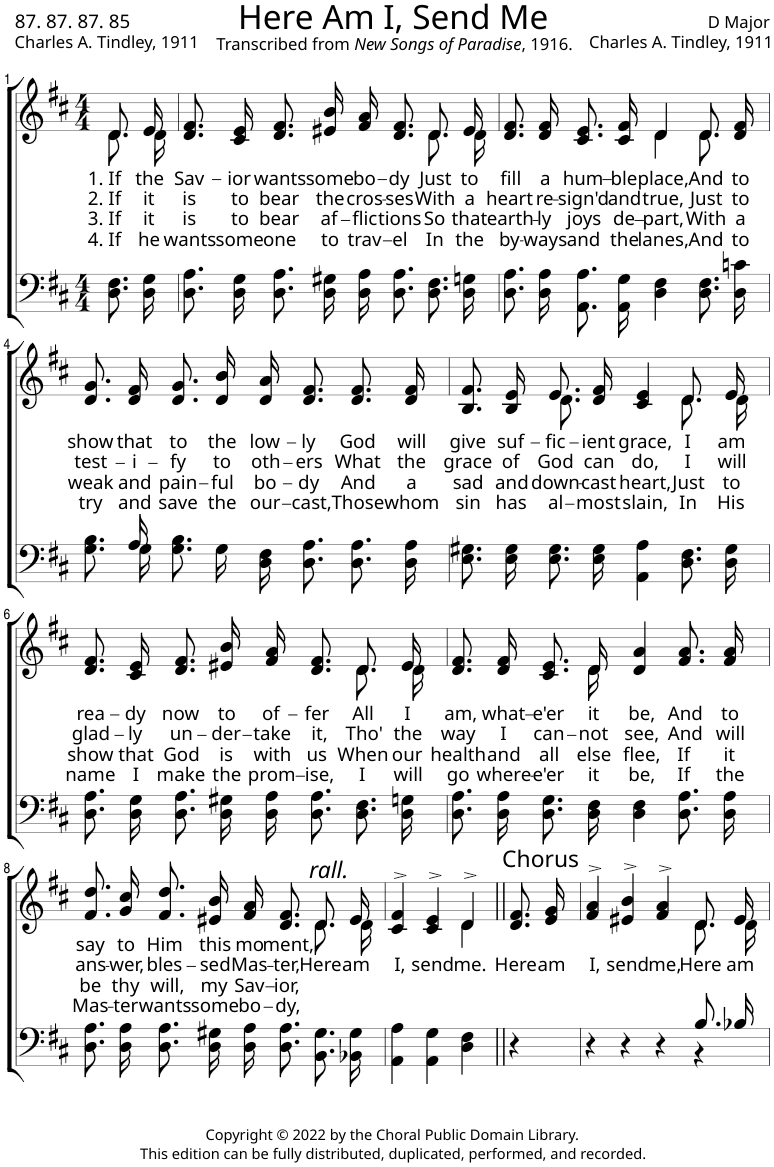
**kern	**kern	**text	**text	**text	**text
*part2	*part1	*part1	*part1	*part1	*part1
*staff2	*staff1	*staff1	*staff1	*staff1	*staff1
*I"Bass	*I"Soprano	*	*	*	*
*clefF4	*clefG2	*	*	*	*
*k[f#c#]	*k[f#c#]	*	*	*	*
*M4/4	*M4/4	*	*	*	*
=1	=1	=1	=1	=1	=1
!	!	!LO:LY:b	!LO:LY:b	!LO:LY:b	!LO:LY:b
*	*^	*	*	*	*
8.D\ 8.F#\L	8.d/L	8.d\L	1. If	2. If	3. If	4. If
!	!	!	!LO:LY:b	!LO:LY:b	!LO:LY:b	!LO:LY:b
16D\ 16G\Jk	16e/Jk	16d\Jk	the	it	it	he
=2	=2	=2	=2	=2	=2	=2
!	!	!	!LO:LY:b	!LO:LY:b	!LO:LY:b	!LO:LY:b
8.D\ 8.A\L	8.d/ 8.f#/L	8.ryy	Sav-	is	is	wants
!	!	!	!LO:LY:b	!LO:LY:b	!LO:LY:b	!LO:LY:b
16D\ 16G\Jk	16c#/ 16e/Jk	16ryy	-ior	to	to	some-
!	!	!	!LO:LY:b	!LO:LY:b	!LO:LY:b	!LO:LY:b
8.D\ 8.A\L	8.d/ 8.f#/L	8.ryy	wants	bear	bear	-one
!	!	!	!LO:LY:b	!LO:LY:b	!LO:LY:b	!LO:LY:b
16D\ 16G#X\Jk	16e#X/ 16b/Jk	16ryy	some	the	af-	to
!	!	!	!LO:LY:b	!LO:LY:b	!LO:LY:b	!LO:LY:b
16D\ 16A\KL	16f#/ 16a/KL	16ryy	bo-	cros-	-flic-	trav-
!	!	!	!LO:LY:b	!LO:LY:b	!LO:LY:b	!LO:LY:b
8.D\ 8.A\J	8.d/ 8.f#/J	8.ryy	-dy	-ses	-tions	-el
!	!	!	!LO:LY:b	!LO:LY:b	!LO:LY:b	!LO:LY:b
8.D\ 8.F#\L	8.d/L	8.d\L	Just	With	So	In
!	!	!	!LO:LY:b	!LO:LY:b	!LO:LY:b	!LO:LY:b
16D\ 16Gn\Jk	16e#/Jk	16d\Jk	to	a	that	the
=3	=3	=3	=3	=3	=3	=3
!	!	!	!LO:LY:b	!LO:LY:b	!LO:LY:b	!LO:LY:b
8.D\ 8.A\L	8.d/ 8.f#/L	8.ryy	fill	heart	earth-	by-
!	!	!	!LO:LY:b	!LO:LY:b	!LO:LY:b	!LO:LY:b
16D\ 16A\Jk	16d/ 16f#/Jk	16ryy	a	re-	-ly	-ways
!	!	!	!LO:LY:b	!LO:LY:b	!LO:LY:b	!LO:LY:b
8.AA\ 8.A\L	8.c#/ 8.e/L	8.ryy	hum-	-sign'd	joys	and
!	!	!	!LO:LY:b	!LO:LY:b	!LO:LY:b	!LO:LY:b
16AA\ 16G\Jk	16c#/ 16f#/Jk	16ryy	-ble	and	de-	the
!	!	!	!LO:LY:b	!LO:LY:b	!LO:LY:b	!LO:LY:b
4D\ 4F#\	4d/	4d\	place,	true,	-part,	lanes,
!	!	!	!LO:LY:b	!LO:LY:b	!LO:LY:b	!LO:LY:b
8.D\ 8.F#\L	8.d/L	8.d\	And	Just	With	And
!	!	!	!LO:LY:b	!LO:LY:b	!LO:LY:b	!LO:LY:b
16D\ 16cn\Jk	16d/ 16f#/Jk	16ryy	to	to	a	to
!!LO:LB:g=z
=4	=4	=4	=4	=4	=4	=4
*^	*	*	*	*	*	*
!	!	!	!	!LO:LY:b	!LO:LY:b	!LO:LY:b	!LO:LY:b
*	*	*v	*v	*	*	*	*
8.G\ 8.B\L	8.ryy	8.d/ 8.g/L	show	test-	weak	try
!	!	!	!LO:LY:b	!LO:LY:b	!LO:LY:b	!LO:LY:b
16A\Jk	16G\	16d/ 16f#/Jk	that	-i-	and	and
!	!	!	!LO:LY:b	!LO:LY:b	!LO:LY:b	!LO:LY:b
8.G\ 8.B\L	8.ryy	8.d/ 8.g/L	to	-fy	pain-	save
!	!	!	!LO:LY:b	!LO:LY:b	!LO:LY:b	!LO:LY:b
16G\Jk	16ryy	16d/ 16b/Jk	the	to	-ful	the
!	!	!	!LO:LY:b	!LO:LY:b	!LO:LY:b	!LO:LY:b
16D\ 16F#\KL	16ryy	16d/ 16a/KL	low-	oth-	bo-	our-
!	!	!	!LO:LY:b	!LO:LY:b	!LO:LY:b	!LO:LY:b
8.D\ 8.A\J	8.ryy	8.d/ 8.f#/J	-ly	-ers	-dy	-cast,
!	!	!	!LO:LY:b	!LO:LY:b	!LO:LY:b	!LO:LY:b
8.D\ 8.A\L	8.ryy	8.d/ 8.f#/L	God	What	And	Those
!	!	!	!LO:LY:b	!LO:LY:b	!LO:LY:b	!LO:LY:b
16D\ 16A\Jk	16ryy	16d/ 16f#/Jk	will	the	a	whom
=5	=5	=5	=5	=5	=5	=5
!	!	!	!LO:LY:b	!LO:LY:b	!LO:LY:b	!LO:LY:b
*v	*v	*^	*	*	*	*
8.E\ 8.G#X\L	8.B/ 8.f#/L	8.ryy	give	grace	sad	sin
!	!	!	!LO:LY:b	!LO:LY:b	!LO:LY:b	!LO:LY:b
16E\ 16G#\Jk	16B/ 16e/Jk	16ryy	suf-	of	and	has
!	!	!	!LO:LY:b	!LO:LY:b	!LO:LY:b	!LO:LY:b
8.E\ 8.G#\L	8.e/L	8.d\	-fic-	God	down-	al-
!	!	!	!LO:LY:b	!LO:LY:b	!LO:LY:b	!LO:LY:b
16E\ 16G#\Jk	16d/ 16f#/Jk	16ryy	-ient	can	-cast	-most
!	!	!	!LO:LY:b	!LO:LY:b	!LO:LY:b	!LO:LY:b
4AA\ 4A\	4c#/ 4e/	4ryy	grace,	do,	heart,	slain,
!	!	!	!LO:LY:b	!LO:LY:b	!LO:LY:b	!LO:LY:b
8.D\ 8.F#\L	8.d/L	8.d\L	I	I	Just	In
!	!	!	!LO:LY:b	!LO:LY:b	!LO:LY:b	!LO:LY:b
16D\ 16G#\Jk	16e/Jk	16d\Jk	am	will	to	His
!!LO:LB:g=z	!!
=6	=6	=6	=6	=6	=6	=6
!	!	!	!LO:LY:b	!LO:LY:b	!LO:LY:b	!LO:LY:b
8.D\ 8.A\L	8.d/ 8.f#/L	8.ryy	rea-	glad-	show	name
!	!	!	!LO:LY:b	!LO:LY:b	!LO:LY:b	!LO:LY:b
16D\ 16G\Jk	16c#/ 16e/Jk	16ryy	-dy	-ly	that	I
!	!	!	!LO:LY:b	!LO:LY:b	!LO:LY:b	!LO:LY:b
8.D\ 8.A\L	8.d/ 8.f#/L	8.ryy	now	un-	God	make
!	!	!	!LO:LY:b	!LO:LY:b	!LO:LY:b	!LO:LY:b
16D\ 16G#X\Jk	16e#X/ 16b/Jk	16ryy	to	-der-	is	the
!	!	!	!LO:LY:b	!LO:LY:b	!LO:LY:b	!LO:LY:b
16D\ 16A\KL	16f#/ 16a/KL	16ryy	of-	-take	with	prom-
!	!	!	!LO:LY:b	!LO:LY:b	!LO:LY:b	!LO:LY:b
8.D\ 8.A\J	8.d/ 8.f#/J	8.ryy	-fer	it,	us	-ise,
!	!	!	!LO:LY:b	!LO:LY:b	!LO:LY:b	!LO:LY:b
8.D\ 8.F#\L	8.d/L	8.d\L	All	Tho'	When	I
!	!	!	!LO:LY:b	!LO:LY:b	!LO:LY:b	!LO:LY:b
16D\ 16Gn\Jk	16e#/Jk	16d\Jk	I	the	our	will
=7	=7	=7	=7	=7	=7	=7
!	!	!	!LO:LY:b	!LO:LY:b	!LO:LY:b	!LO:LY:b
8.D\ 8.A\L	8.d/ 8.f#/L	8.ryy	am,	way	health	go
!	!	!	!LO:LY:b	!LO:LY:b	!LO:LY:b	!LO:LY:b
16D\ 16A\Jk	16d/ 16f#/Jk	16ryy	what-	I	and	where-
!	!	!	!LO:LY:b	!LO:LY:b	!LO:LY:b	!LO:LY:b
8.D\ 8.G\L	8.c#/ 8.e/L	8.ryy	-e'er	can-	all	-e'er
!	!	!	!LO:LY:b	!LO:LY:b	!LO:LY:b	!LO:LY:b
16D\ 16F#\Jk	16d/Jk	16d\	it	-not	else	it
!	!	!	!LO:LY:b	!LO:LY:b	!LO:LY:b	!LO:LY:b
4D\ 4F#\	4d/ 4a/	4ryy	be,	see,	flee,	be,
!	!	!	!LO:LY:b	!LO:LY:b	!LO:LY:b	!LO:LY:b
8.D\ 8.A\L	8.f#/ 8.a/L	8.ryy	And	And	If	If
!	!	!	!LO:LY:b	!LO:LY:b	!LO:LY:b	!LO:LY:b
16D\ 16A\Jk	16f#/ 16a/Jk	16ryy	to	will	it	the
!!LO:LB:g=z	!!
=8	=8	=8	=8	=8	=8	=8
!	!	!	!LO:LY:b	!LO:LY:b	!LO:LY:b	!LO:LY:b
8.D\ 8.A\L	8.f#/ 8.dd/L	8.ryy	say	ans-	be	Mas-
!	!	!	!LO:LY:b	!LO:LY:b	!LO:LY:b	!LO:LY:b
16D\ 16A\Jk	16g/ 16cc#/Jk	16ryy	to	-wer,	thy	-ter
!	!	!	!LO:LY:b	!LO:LY:b	!LO:LY:b	!LO:LY:b
8.D\ 8.A\L	8.f#/ 8.dd/L	8.ryy	Him	bles-	will,	wants
!	!	!	!LO:LY:b	!LO:LY:b	!LO:LY:b	!LO:LY:b
16D\ 16G#X\Jk	16e#X/ 16b/Jk	16ryy	this	-sed	my	some
!	!	!	!LO:LY:b	!LO:LY:b	!LO:LY:b	!LO:LY:b
16D\ 16A\KL	16f#/ 16a/KL	16ryy	mo-	Mas-	Sav-	bo-
!	!	!	!LO:LY:b	!LO:LY:b	!LO:LY:b	!LO:LY:b
8.D\ 8.A\J	8.d/ 8.f#/J	8.ryy	-ment,	-ter,	-ior,	-dy,
!	!LO:TX:a:i:t=rall.	!	!	!	!	!
!	!	!	!	!LO:LY:b	!	!
8.BB\ 8.G#\L	8.d/L	8.d\L	.	Here	.	.
!	!	!	!	!LO:LY:b	!	!
16BB-X\ 16G#\Jk	16e#/Jk	16d\Jk	.	am	.	.
=9	=9||	=9||	=9||	=9||	=9||	=9||
!	!	!	!	!LO:LY:b	!	!
4AA\ 4A\	4c#/^> 4f#/^>	4ryy	.	I,	.	.
!	!	!	!	!LO:LY:b	!	!
4AA\ 4G\	4c#/^> 4e/^>	4ryy	.	send	.	.
!	!	!	!	!LO:LY:b	!	!
4D\ 4F#\	4d^>/	4d\	.	me.	.	.
!	!LO:TX:a:t=Chorus	!	!	!	!	!
!	!	!	!	!LO:LY:b	!	!
4r	8.d/ 8.f#/L	8.ryy	.	Here	.	.
!	!	!	!	!LO:LY:b	!	!
.	16e/ 16g/Jk	16ryy	.	am	.	.
=10	=10	=10	=10	=10	=10	=10
*^	*	*	*	*	*	*
!	!	!	!	!	!LO:LY:b	!	!
4r	4ryy	4f#/^> 4a/^>	4ryy	.	I,	.	.
!	!	!	!	!	!LO:LY:b	!	!
4r	4ryy	4e#X/^> 4b/^>	4ryy	.	send	.	.
!	!	!	!	!	!LO:LY:b	!	!
4r	4ryy	4f#/^> 4a/^>	4ryy	.	me,	.	.
!	!	!	!	!	!LO:LY:b	!	!
8.B/L	4r	8.d/L	8.d\L	.	Here	.	.
!	!	!	!	!	!LO:LY:b	!	!
16B-X/Jk	.	16e#/Jk	16d\Jk	.	am	.	.
*v	*v	*	*	*	*	*	*
*	*v	*v	*	*	*	*
=	=	=	=	=	=
*-	*-	*-	*-	*-	*-
